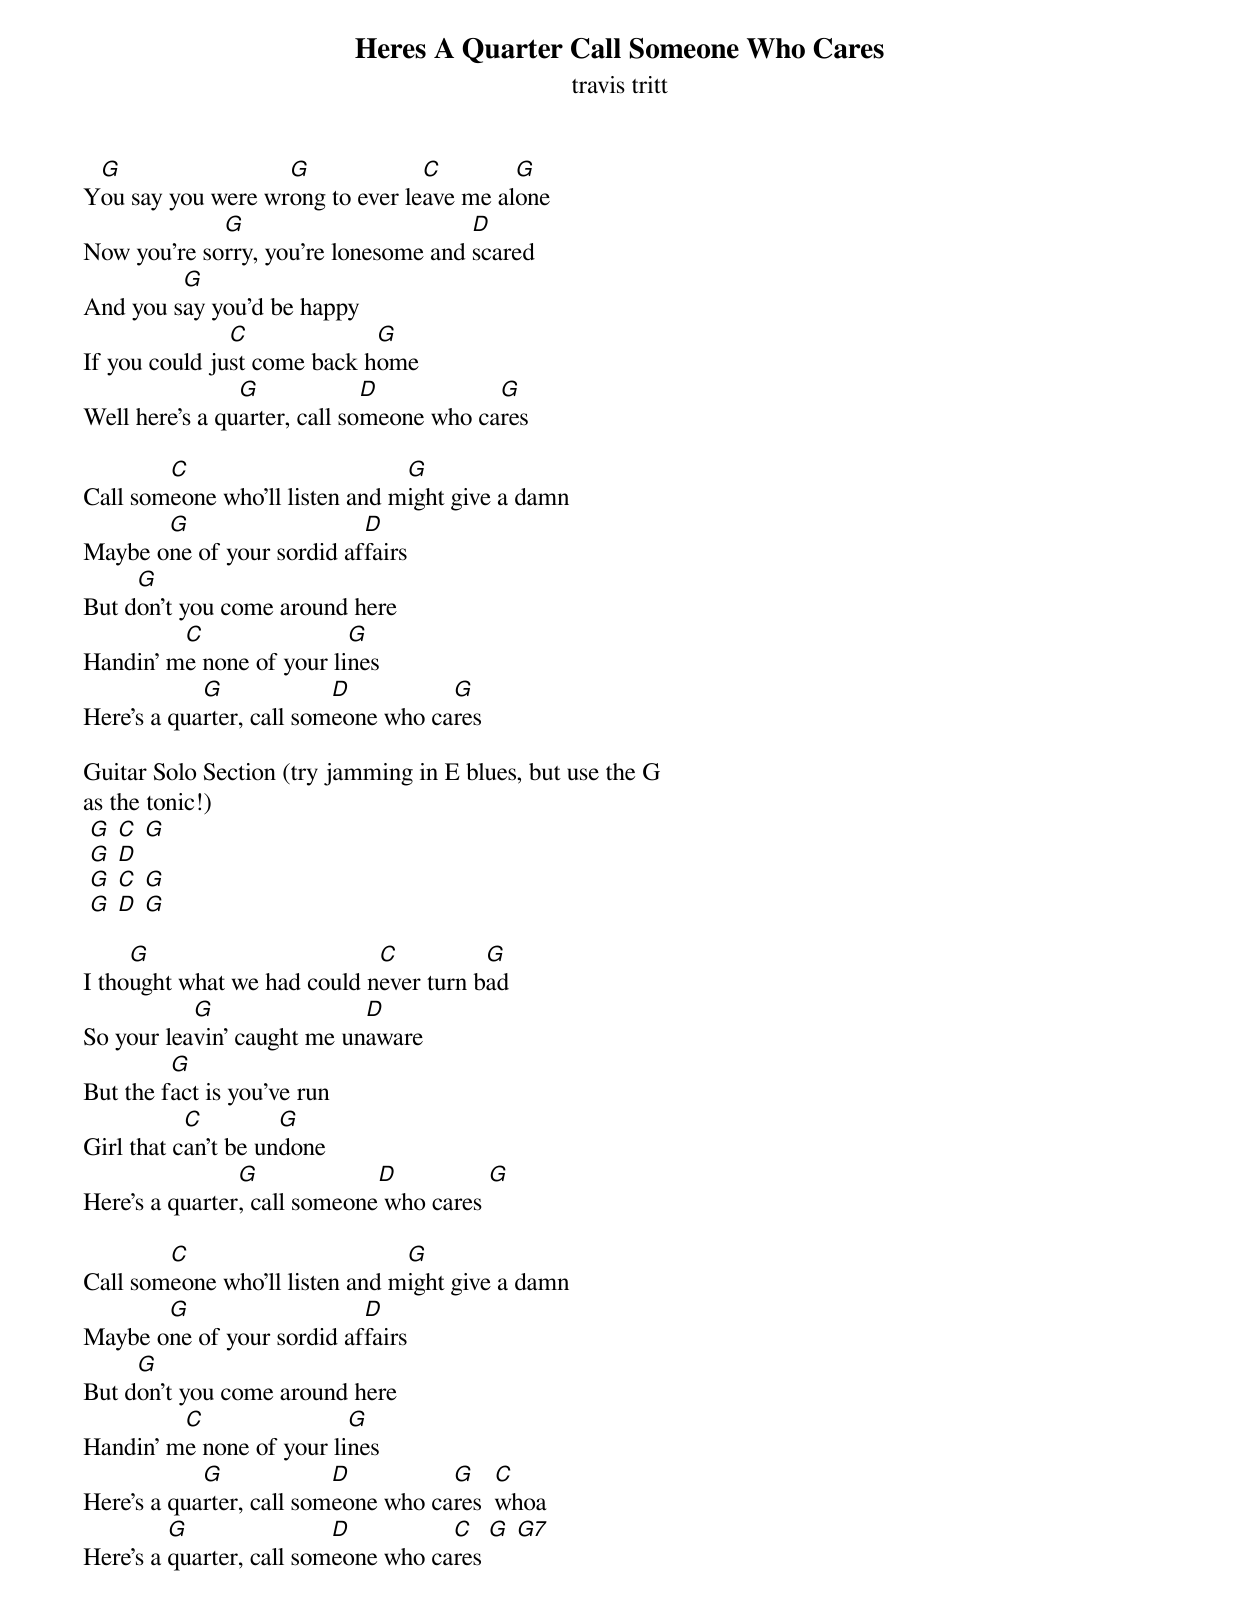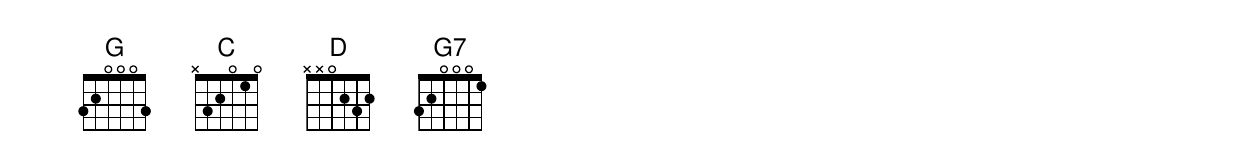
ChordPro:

{title: Heres A Quarter Call Someone Who Cares}
{subtitle: travis tritt}

Y[G]ou say you were wr[G]ong to ever le[C]ave me al[G]one
Now you're so[G]rry, you're lonesome and [D]scared
And you s[G]ay you'd be happy
If you could ju[C]st come back h[G]ome
Well here's a qu[G]arter, call so[D]meone who ca[G]res

Call som[C]eone who'll listen and m[G]ight give a damn
Maybe o[G]ne of your sordid af[D]fairs
But d[G]on't you come around here
Handin' m[C]e none of your li[G]nes
Here's a qua[G]rter, call som[D]eone who ca[G]res

Guitar Solo Section (try jamming in E blues, but use the G
as the tonic!)
 [G] [C] [G]
 [G] [D]
 [G] [C] [G]
 [G] [D] [G]

I tho[G]ught what we had could n[C]ever turn b[G]ad
So your lea[G]vin' caught me un[D]aware
But the f[G]act is you've run
Girl that c[C]an't be un[G]done
Here's a quarter[G], call someone[D] who cares [G]

Call som[C]eone who'll listen and m[G]ight give a damn
Maybe o[G]ne of your sordid af[D]fairs
But d[G]on't you come around here
Handin' m[C]e none of your li[G]nes
Here's a qua[G]rter, call som[D]eone who ca[G]res  [C]whoa
Here's a [G]quarter, call som[D]eone who ca[C]res [G] [G7]
